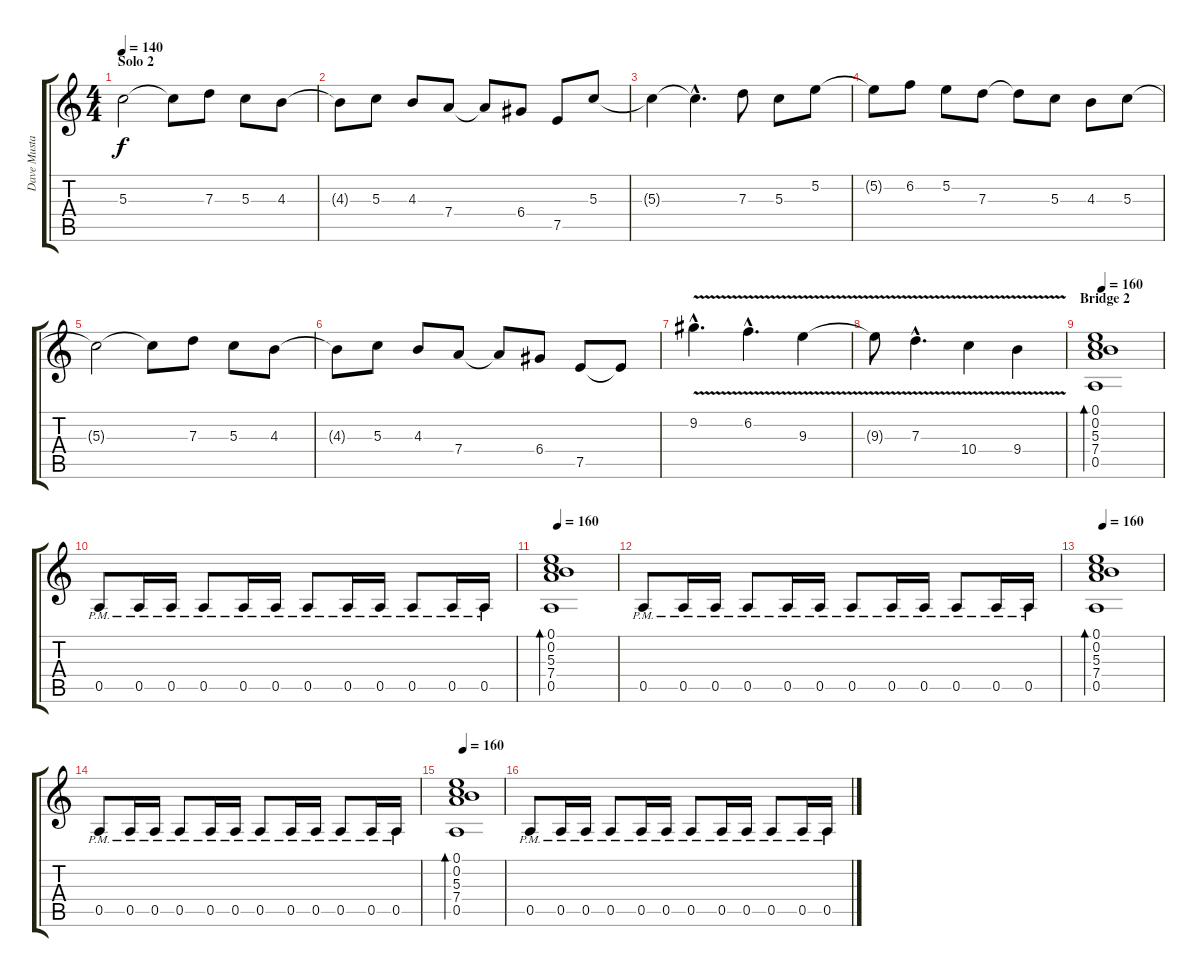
\track ("Dave Mustaine" "Dave Musta") {instrument distortionguitar}
\staff {score tabs}
\tuning (E4 B3 G3 D3 A2 E2) {hide}
\ts (4 4)
\section ("" "Solo 2")
\tempo 140
\clef g2
\ks c
5.3{t}.2{dy f} 5.3{t}.8 7.3.8 5.3.8 4.3.8 |
4.3{t}.8 5.3.8 4.3.8 7.4.8 7.4{t}.8 6.4.8 7.5.8 5.3.8 |
5.3{t}.4 5.3{hac t}.4{d} 7.3.8 5.3.8 5.2.8 |
5.2{t}.8 6.2.8 5.2.8 7.3.8 7.3{t}.8 5.3.8 4.3.8 5.3.8 |
5.3{t}.2 5.3{t}.8 7.3.8 5.3.8 4.3.8 |
4.3{t}.8 5.3.8 4.3.8 7.4.8 7.4{t}.8 6.4.8 7.5.8 7.5{t}.8 |
9.2{v hac}.4{d} 6.2{v hac}.4{d} 9.3{v}.4 |
9.3{t}.8 7.3{v hac}.4{d} 10.4{v}.4 9.4{v}.4 |
\section ("" "Bridge 2")
\tempo 160
(0.1 0.2 5.3 7.4 0.5).1{bd 120} |
0.5{pm}.8 0.5{pm}.16 0.5{pm}.16 0.5{pm}.8 0.5{pm}.16 0.5{pm}.16 0.5{pm}.8 0.5{pm}.16 0.5{pm}.16 0.5{pm}.8 0.5{pm}.16 0.5{pm}.16 |
\tempo 160
(0.1 0.2 5.3 7.4 0.5).1{bd 120} |
0.5{pm}.8 0.5{pm}.16 0.5{pm}.16 0.5{pm}.8 0.5{pm}.16 0.5{pm}.16 0.5{pm}.8 0.5{pm}.16 0.5{pm}.16 0.5{pm}.8 0.5{pm}.16 0.5{pm}.16 |
\tempo 160
(0.1 0.2 5.3 7.4 0.5).1{bd 120} |
0.5{pm}.8 0.5{pm}.16 0.5{pm}.16 0.5{pm}.8 0.5{pm}.16 0.5{pm}.16 0.5{pm}.8 0.5{pm}.16 0.5{pm}.16 0.5{pm}.8 0.5{pm}.16 0.5{pm}.16 |
\tempo 160
(0.1 0.2 5.3 7.4 0.5).1{bd 120} |
0.5{pm}.8 0.5{pm}.16 0.5{pm}.16 0.5{pm}.8 0.5{pm}.16 0.5{pm}.16 0.5{pm}.8 0.5{pm}.16 0.5{pm}.16 0.5{pm}.8 0.5{pm}.16 0.5{pm}.16
